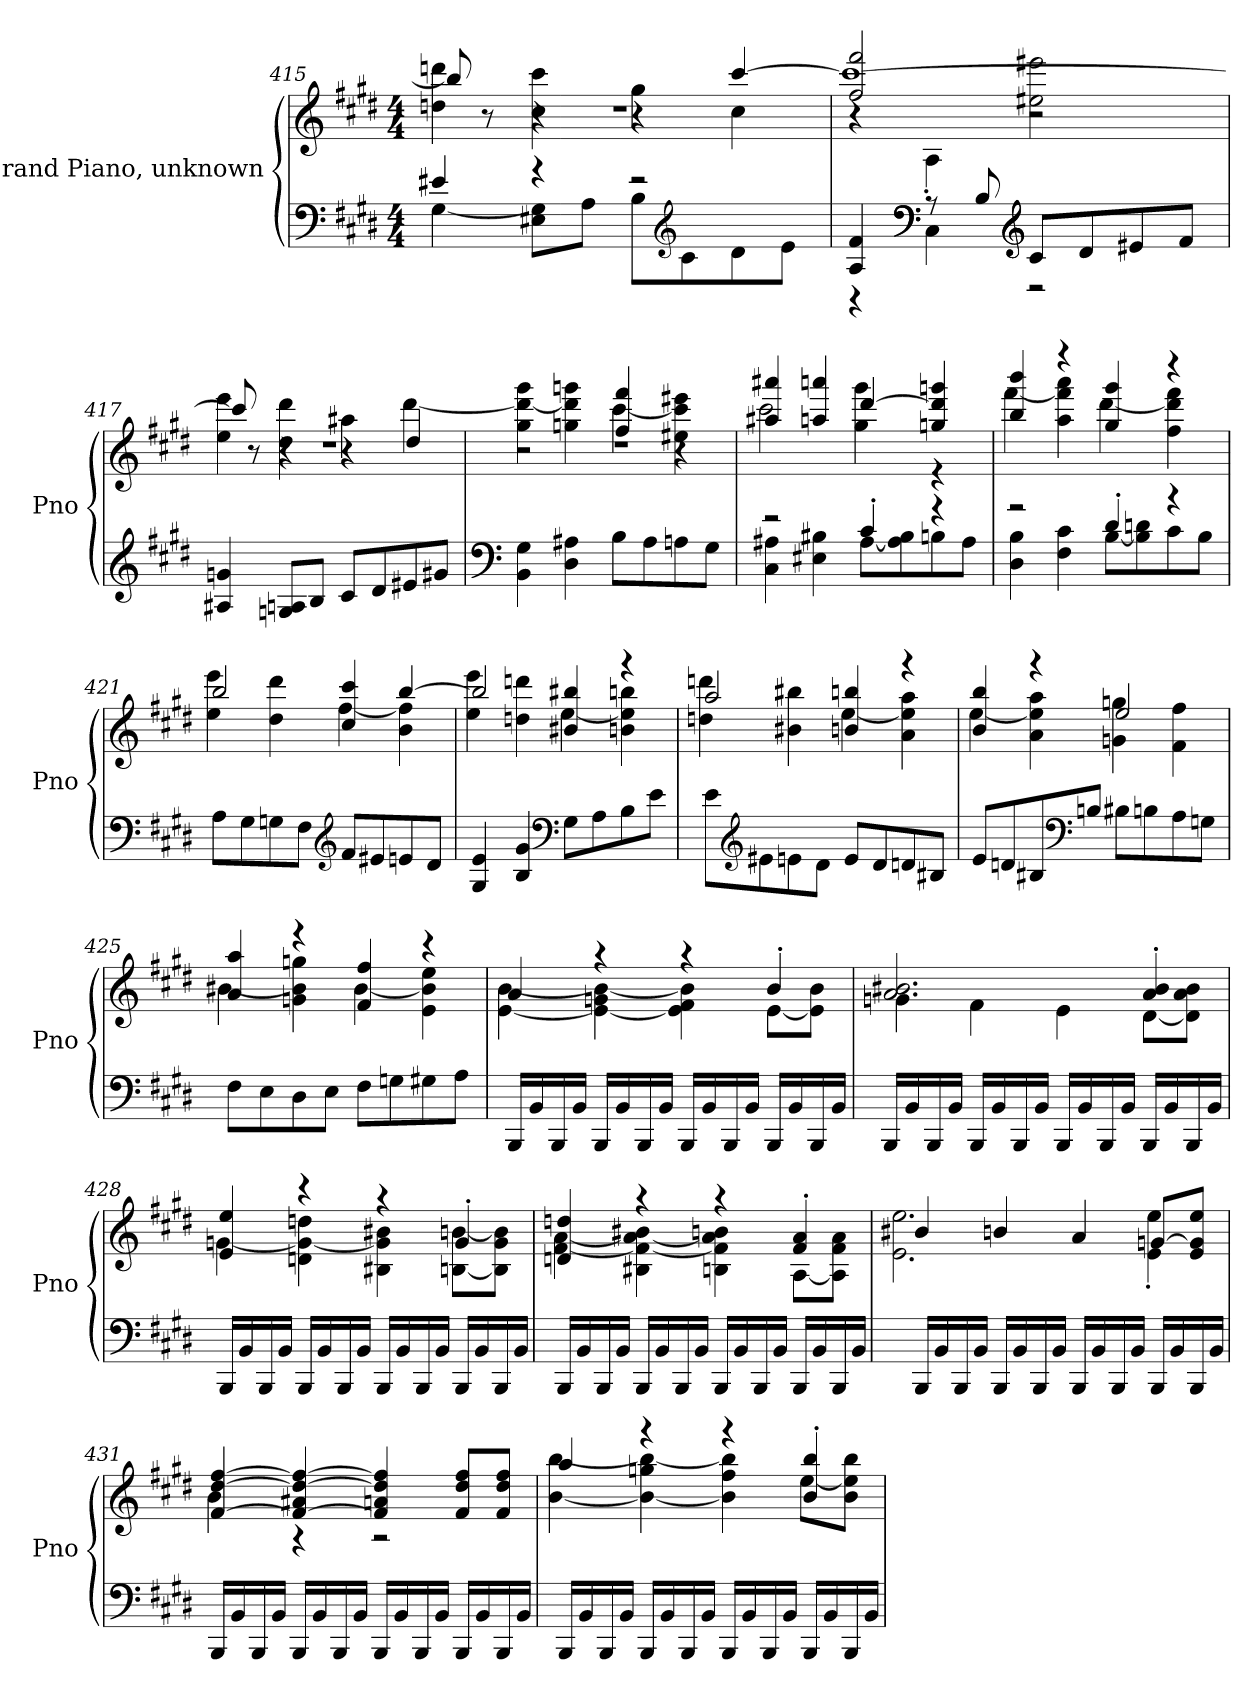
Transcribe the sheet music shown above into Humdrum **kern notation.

**kern	**kern
*part1	*part1
*staff2	*staff1
*I"Grand Piano, unknown	*
*I'Pno	*
!!LO:LB:g=z
*clefF4	*clefG2
*k[f#c#g#d#]	*k[f#c#g#d#]
*M4/4	*M4/4
=415	=415
*^	*^
*	*	*	*^
4e#X/	[4G#\	1r	4ddn\ 4dddn\	8bb/]
.	.	.	.	8r
4r	8E#X\ 8G#\]L	.	4cc#\ 4ccc#\	4r
.	8A\J	.	.	.
2r	8B\L	.	4gg#\	4r
*clefG2	*	*	*	*
.	8c#\	.	.	.
.	8d#\	.	4cc#\	[4ccc#/
.	8e#\J	.	.	.
=416	=416	=416	=416	=416
4A/ 4f#/	4r	2ff#/ 2fff#/	4r	1ccc#_
*clefF4	*	*	*	*
8r	4C#\	.	4A'\	.
8B/	.	.	.	.
*clefG2	*	*	*	*
8c#/L	2r	2r	2ee#X\ 2eee#X\	.
8d#/	.	.	.	.
8e#X/	.	.	.	.
8f#/J	.	.	.	.
*v	*v	*	*	*
=417	=417	=417	=417
4A#X/ 4gn/	1r	4ee\ 4eee\	8ccc#/]
.	.	.	8r
8Gn/ 8An/L	.	4dd#\ 4ddd#\	4r
8B/J	.	.	.
8c#/L	.	4aa#X\	4r
8d#/	.	.	.
8e#X/	.	[4ddd#\	4dd#/
8g#X/J	.	.	.
!!LO:LB:g=z	!!	!!
=418	=418	=418	=418
*clefF4	*	*	*
4BB\ 4G#\	1r	4gg#\ 4ddd#\_ 4ggg#\	2r
4D#\ 4A#X\	.	4ggn\ 4ddd#\] 4gggn\	.
8B\L	.	[4ccc#\	4ff#/ 4fff#/
8A#\	.	.	.
8An\	.	4ee#X\ 4ccc#\] 4eee#X\	4r
8G#\J	.	.	.
*	*	*v	*v
=419	=419	=419
*^	*	*
2r	4C#\ 4A#X\	4aa#X/ 4aaa#X/	2ccc#\
.	4E#X\ 4B#X\	4aan/ 4aaan/	.
4c#'/	[8A#\L	[4ddd#/	4gg#\ 4ggg#\
.	8A#\] 8B#\	.	.
4r	8Bn\	4ggn/ 4ddd#/] 4gggn/	4r
.	8A#\J	.	.
=420	=420	=420	=420
2r	4D#\ 4B\	4bb/ 4bbb/	[4fff#\
.	4F#\ 4c#\	4r	4aa\ 4fff#\] 4aaa\
4d#'/	[8B\L	4gg#/ 4ggg#/	[4ddd#\
.	8B\] 8dn\	.	.
4r	8c#\	4r	4ff#\ 4ddd#\] 4fff#\
.	8B\J	.	.
*v	*v	*	*
=421	=421	=421
8A\L	2bb/	4ee\ 4eee\
8G#\	.	.
8Gn\	.	4dd#\ 4ddd#\
8F#\J	.	.
*clefG2	*	*
8f#/L	4cc#/ 4ccc#/	[4ff#\
8e#X/	.	.
8en/	[4bb/	4b\ 4ff#\]
8d#/J	.	.
!!LO:LB:g=z	!!
=422	=422	=422
4G#/ 4e/	2bb/]	4ee\ 4eee\
4B/ 4g#/	.	4ddn\ 4dddn\
*clefF4	*	*
8G#\L	4b#X/ 4bb#X/	[4ee\
8A\	.	.
8B\	4r	4bn\ 4ee\] 4bbn\
8e\J	.	.
=423	=423	=423
8e\L	2aa/	4ddn\ 4dddn\
*clefG2	*	*
8e#X\	.	.
8en\	.	4b#X\ 4bb#X\
8d#\J	.	.
8e/L	4bn/ 4bbn/	[4ee\
8d#/	.	.
8dn/	4r	4a\ 4ee\] 4aa\
8B#X/J	.	.
=424	=424	=424
8e/L	4b/ 4bb/	[4ee\
8dn/	.	.
8B#X/	4r	4a\ 4ee\] 4aa\
*clefF4	*	*
8Bn/J	.	.
8B#X\L	2ee/	4gn\ 4ggn\
8Bn\	.	.
8A\	.	4f#\ 4ff#\
8Gn\J	.	.
!!LO:LB:g=z	!!
=425	=425	=425
8F#\L	4a/ 4aa/	[4b#X\
8E\	.	.
8D#\	4r	4gn\ 4b#\] 4ggn\
8E\J	.	.
8F#\L	4f#/ 4ff#/	[4b#\
8Gn\	.	.
8G#X\	4r	4e\ 4b#\] 4ee\
8A\J	.	.
=426	=426	=426
16BBB/LL	4a/	[4e\ [4b\
16BB/	.	.
16BBB/	.	.
16BB/JJ	.	.
16BBB/LL	4r	4e\_ 4gn\ 4b\_
16BB/	.	.
16BBB/	.	.
16BB/JJ	.	.
16BBB/LL	4r	4e\] 4f#\ 4b\]
16BB/	.	.
16BBB/	.	.
16BB/JJ	.	.
16BBB/LL	4b'/	[8e\L
16BB/	.	.
16BBB/	.	8e\] 8b\J
16BB/JJ	.	.
=427	=427	=427
16BBB/LL	2.a/ 2.b#X/	4gn\
16BB/	.	.
16BBB/	.	.
16BB/JJ	.	.
16BBB/LL	.	4f#\
16BB/	.	.
16BBB/	.	.
16BB/JJ	.	.
16BBB/LL	.	4e\
16BB/	.	.
16BBB/	.	.
16BB/JJ	.	.
16BBB/LL	4a/' 4b#/'	[8d#\L
16BB/	.	.
16BBB/	.	8d#\] 8a\ 8b#\J
16BB/JJ	.	.
!!LO:PB:g=z	!!
=428	=428	=428
16BBB/LL	4e/ 4ee/	[4gn\
16BB/	.	.
16BBB/	.	.
16BB/JJ	.	.
16BBB/LL	4r	4dn\ 4g\_ 4ddn\
16BB/	.	.
16BBB/	.	.
16BB/JJ	.	.
16BBB/LL	4r	4B#X\ 4g\] 4b#X\
16BB/	.	.
16BBB/	.	.
16BB/JJ	.	.
16BBB/LL	4g'/	[8Bn\ [8bn\L
16BB/	.	.
16BBB/	.	8B\] 8g\ 8b\]J
16BB/JJ	.	.
=429	=429	=429
16BBB/LL	4dn/ 4ddn/	[4f#\ [4a\
16BB/	.	.
16BBB/	.	.
16BB/JJ	.	.
16BBB/LL	4r	4B#X\ 4f#\_ 4a\_ 4b#X\
16BB/	.	.
16BBB/	.	.
16BB/JJ	.	.
16BBB/LL	4r	4Bn\ 4f#\] 4a\] 4bn\
16BB/	.	.
16BBB/	.	.
16BB/JJ	.	.
16BBB/LL	4f#/' 4a/'	[8A\L
16BB/	.	.
16BBB/	.	8A\] 8f#\ 8a\J
16BB/JJ	.	.
!!LO:LB:g=z	!!
=430	=430	=430
16BBB/LL	4b#X/	2.e\ 2.ee\
16BB/	.	.
16BBB/	.	.
16BB/JJ	.	.
16BBB/LL	4bn/	.
16BB/	.	.
16BBB/	.	.
16BB/JJ	.	.
16BBB/LL	4a/	.
16BB/	.	.
16BBB/	.	.
16BB/JJ	.	.
16BBB/LL	[8gn/L	4e\' 4ee\'
16BB/	.	.
16BBB/	8e/ 8g/] 8ee/J	.
16BB/JJ	.	.
=431	=431	=431
16BBB/LL	[4f#/ [4dd#/ [4ff#/	4b\
16BB/	.	.
16BBB/	.	.
16BB/JJ	.	.
16BBB/LL	4f#/_ 4a#X/ 4dd#/_ 4ff#/_	4r
16BB/	.	.
16BBB/	.	.
16BB/JJ	.	.
16BBB/LL	4f#/] 4an/ 4dd#/] 4ff#/]	2r
16BB/	.	.
16BBB/	.	.
16BB/JJ	.	.
16BBB/LL	8f#/ 8dd#/ 8ff#/L	.
16BB/	.	.
16BBB/	8f#/ 8dd#/ 8ff#/J	.
16BB/JJ	.	.
!!LO:LB:g=z	!!
=432	=432	=432
16BBB/LL	4aa/	[4b\ [4bb\
16BB/	.	.
16BBB/	.	.
16BB/JJ	.	.
16BBB/LL	4r	4b\_ 4ggn\ 4bb\_
16BB/	.	.
16BBB/	.	.
16BB/JJ	.	.
16BBB/LL	4r	4b\] 4ff#\ 4bb\]
16BB/	.	.
16BBB/	.	.
16BB/JJ	.	.
16BBB/LL	4b/' 4bb/'	[8ee\L
16BB/	.	.
16BBB/	.	8b\ 8ee\] 8bb\J
16BB/JJ	.	.
*	*v	*v
=	=
*-	*-
